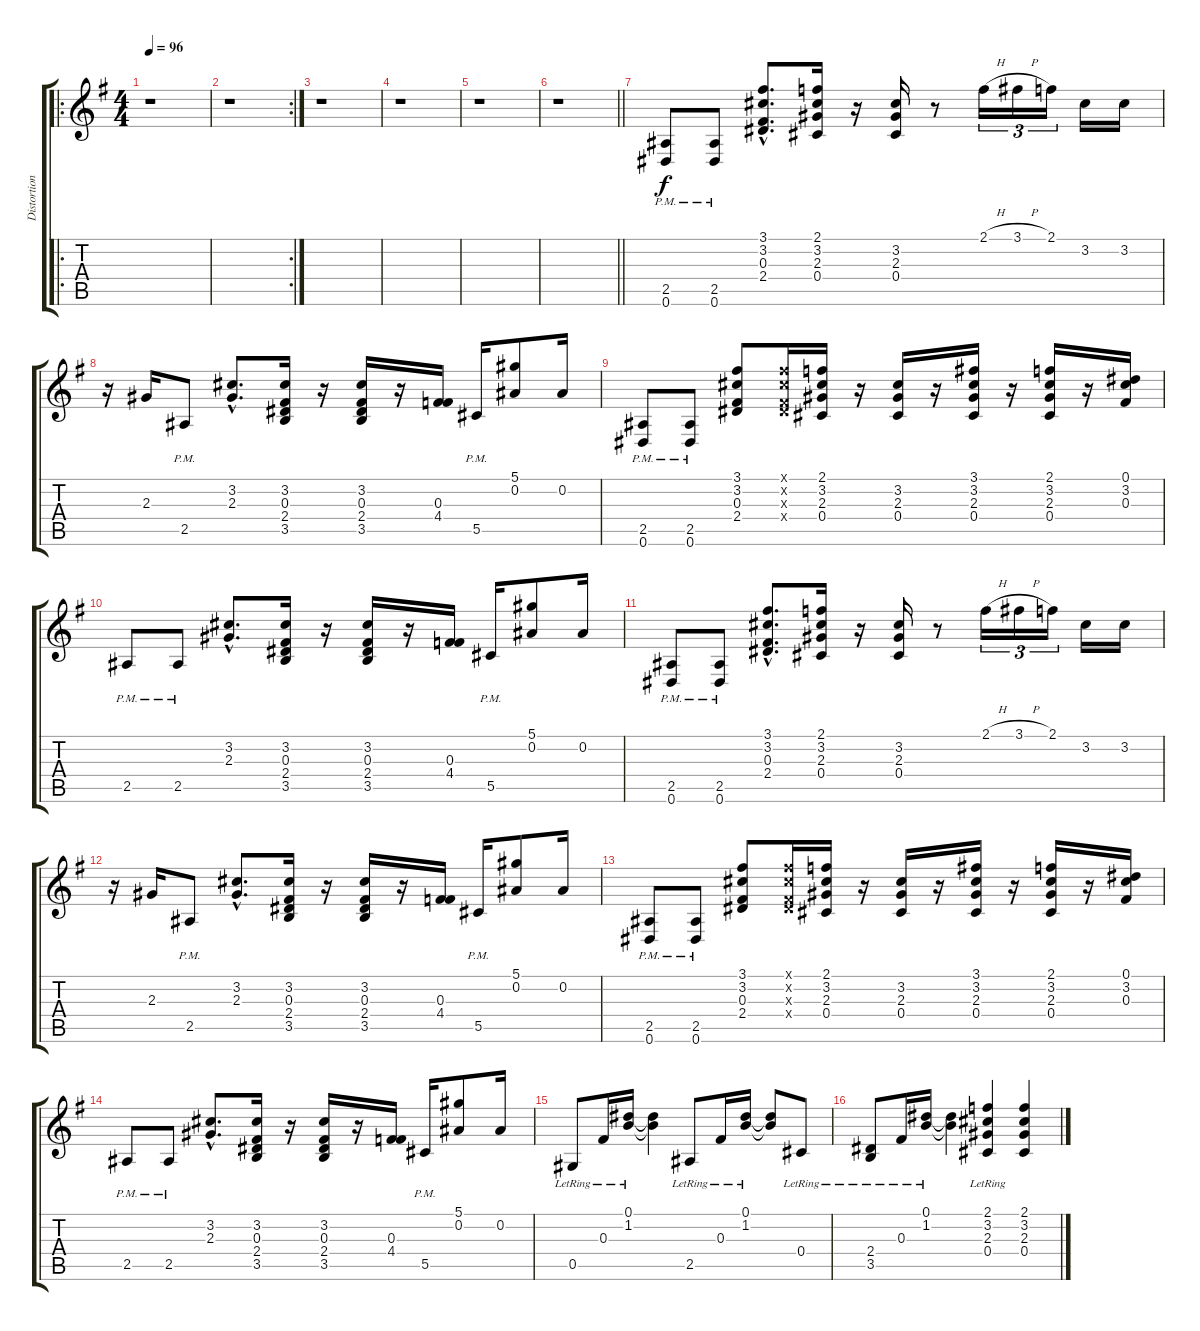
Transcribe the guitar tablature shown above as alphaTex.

\track ("Distortion" "Distortion") {instrument distortionguitar}
\staff {score tabs}
\tuning (Eb4 Bb3 Gb3 Db3 Ab2 Eb2) {hide}
\ro
\ts (4 4)
\tempo 96
\clef g2
\ks g
r.1{dy f instrument distortionguitar} |
\rc 2
r.1 |
r.1 |
r.1 |
r.1 |
\barLineRight lightlight
r.1 |
(2.5{pm} 0.6{pm}).8 (2.5{pm} 0.6{pm}).8 (3.1{hac} 3.2{hac} 0.3{hac} 2.4{hac}).8{d} (2.1 3.2 2.3 0.4).16 r.16 (3.2 2.3 0.4).16 r.8 2.1{h}.16{tu (3 2)} 3.1{h}.16{tu (3 2)} 2.1.16{tu (3 2)} 3.2.16 3.2.16 |
r.16 2.3.16 2.5{pm}.8 (3.2{hac} 2.3{hac}).8{d} (3.2 0.3 2.4 3.5).16 r.16 (3.2 0.3 2.4 3.5).16 r.16 (0.3 4.4).16 5.5{pm}.16 (5.1 0.2).8 0.2.16 |
(2.5{pm} 0.6{pm}).8 (2.5{pm} 0.6{pm}).8 (3.1 3.2 0.3 2.4).8 (3.1{x} 3.2{x} 0.3{x} 2.4{x}).16 (2.1 3.2 2.3 0.4).16 r.16 (3.2 2.3 0.4).16 r.16 (3.1 3.2 2.3 0.4).16 r.16 (2.1 3.2 2.3 0.4).16 r.16 (0.1 3.2 0.3).16 |
2.5{pm}.8 2.5{pm}.8 (3.2{hac} 2.3{hac}).8{d} (3.2 0.3 2.4 3.5).16 r.16 (3.2 0.3 2.4 3.5).16 r.16 (0.3 4.4).16 5.5{pm}.16 (5.1 0.2).8 0.2.16 |
(2.5{pm} 0.6{pm}).8 (2.5{pm} 0.6{pm}).8 (3.1{hac} 3.2{hac} 0.3{hac} 2.4{hac}).8{d} (2.1 3.2 2.3 0.4).16 r.16 (3.2 2.3 0.4).16 r.8 2.1{h}.16{tu (3 2)} 3.1{h}.16{tu (3 2)} 2.1.16{tu (3 2)} 3.2.16 3.2.16 |
r.16 2.3.16 2.5{pm}.8 (3.2{hac} 2.3{hac}).8{d} (3.2 0.3 2.4 3.5).16 r.16 (3.2 0.3 2.4 3.5).16 r.16 (0.3 4.4).16 5.5{pm}.16 (5.1 0.2).8 0.2.16 |
(2.5{pm} 0.6{pm}).8 (2.5{pm} 0.6{pm}).8 (3.1 3.2 0.3 2.4).8 (3.1{x} 3.2{x} 0.3{x} 2.4{x}).16 (2.1 3.2 2.3 0.4).16 r.16 (3.2 2.3 0.4).16 r.16 (3.1 3.2 2.3 0.4).16 r.16 (2.1 3.2 2.3 0.4).16 r.16 (0.1 3.2 0.3).16 |
2.5{pm}.8 2.5{pm}.8 (3.2{hac} 2.3{hac}).8{d} (3.2 0.3 2.4 3.5).16 r.16 (3.2 0.3 2.4 3.5).16 r.16 (0.3 4.4).16 5.5{pm}.16 (5.1 0.2).8 0.2.16 |
0.5{lr}.8 0.3{lr}.16 (0.1{lr} 1.2{lr}).16 (0.1{t} 1.2{t}).4 2.5{lr}.8 0.3{lr}.16 (0.1{lr} 1.2{lr}).16 (0.1{t} 1.2{t}).8 0.4{lr}.8 |
(2.4{lr} 3.5{lr}).8 0.3{lr}.16 (0.1{lr} 1.2{lr}).16 (0.1{t} 1.2{t}).4 (2.1{lr} 3.2{lr} 2.3{lr} 0.4{lr}).4 (2.1 3.2 2.3 0.4).4
